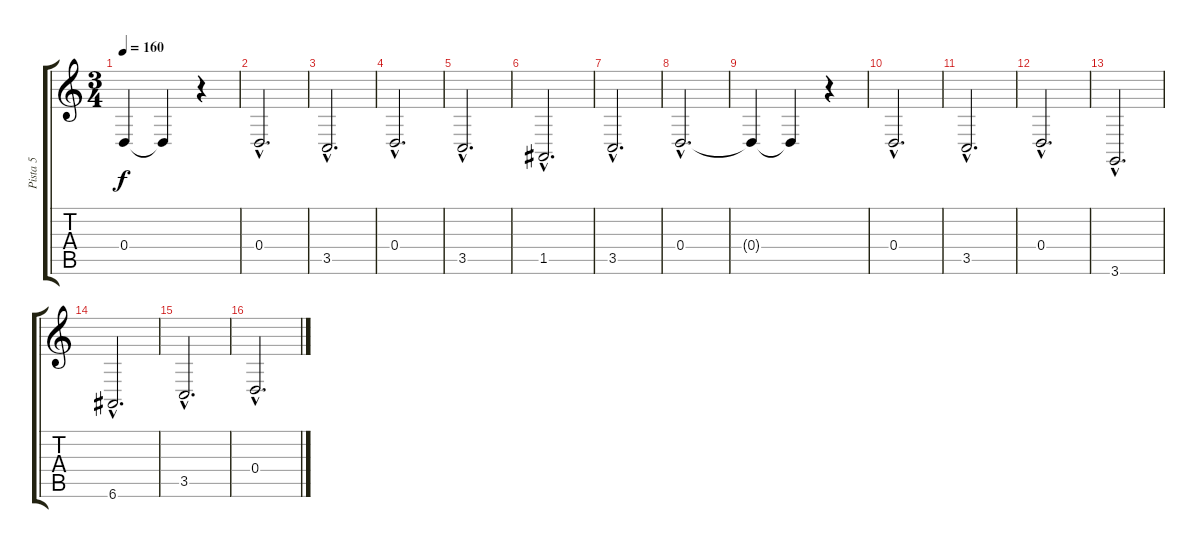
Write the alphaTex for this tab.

\track ("Pista 5" "Pista 5") {instrument cello}
\staff {score tabs}
\tuning (E4 B3 G3 D3 A2 E2) {hide}
\ts (3 4)
\tempo 160
\clef g2
\ks c
0.4{t}.4{dy f} 0.4{t}.4 r.4 |
0.4{hac}.2{d} |
3.5{hac}.2{d} |
0.4{hac}.2{d} |
3.5{hac}.2{d} |
1.5{hac}.2{d} |
3.5{hac}.2{d} |
0.4{hac}.2{d} |
0.4{t}.4 0.4{t}.4 r.4 |
0.4{hac}.2{d} |
3.5{hac}.2{d} |
0.4{hac}.2{d} |
3.6{hac}.2{d} |
6.6{hac}.2{d} |
3.5{hac}.2{d} |
0.4{hac}.2{d}
